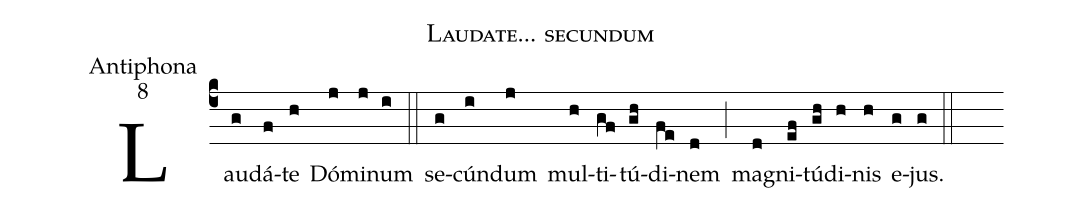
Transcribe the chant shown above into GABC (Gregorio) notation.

name:Laudate... secundum;
office-part:Antiphona;
mode:8;
%%
(c4) Lau(g)dá(f)te(h) Dó(j)mi(j)num(i) (::)
se(g)cún(i)dum(j) mul(h)ti(gf)tú(gh)di(fe)nem(d) (;) ma(d)gni(ef)tú(gh)di(h)nis(h) e(g)jus.(g) (::)
